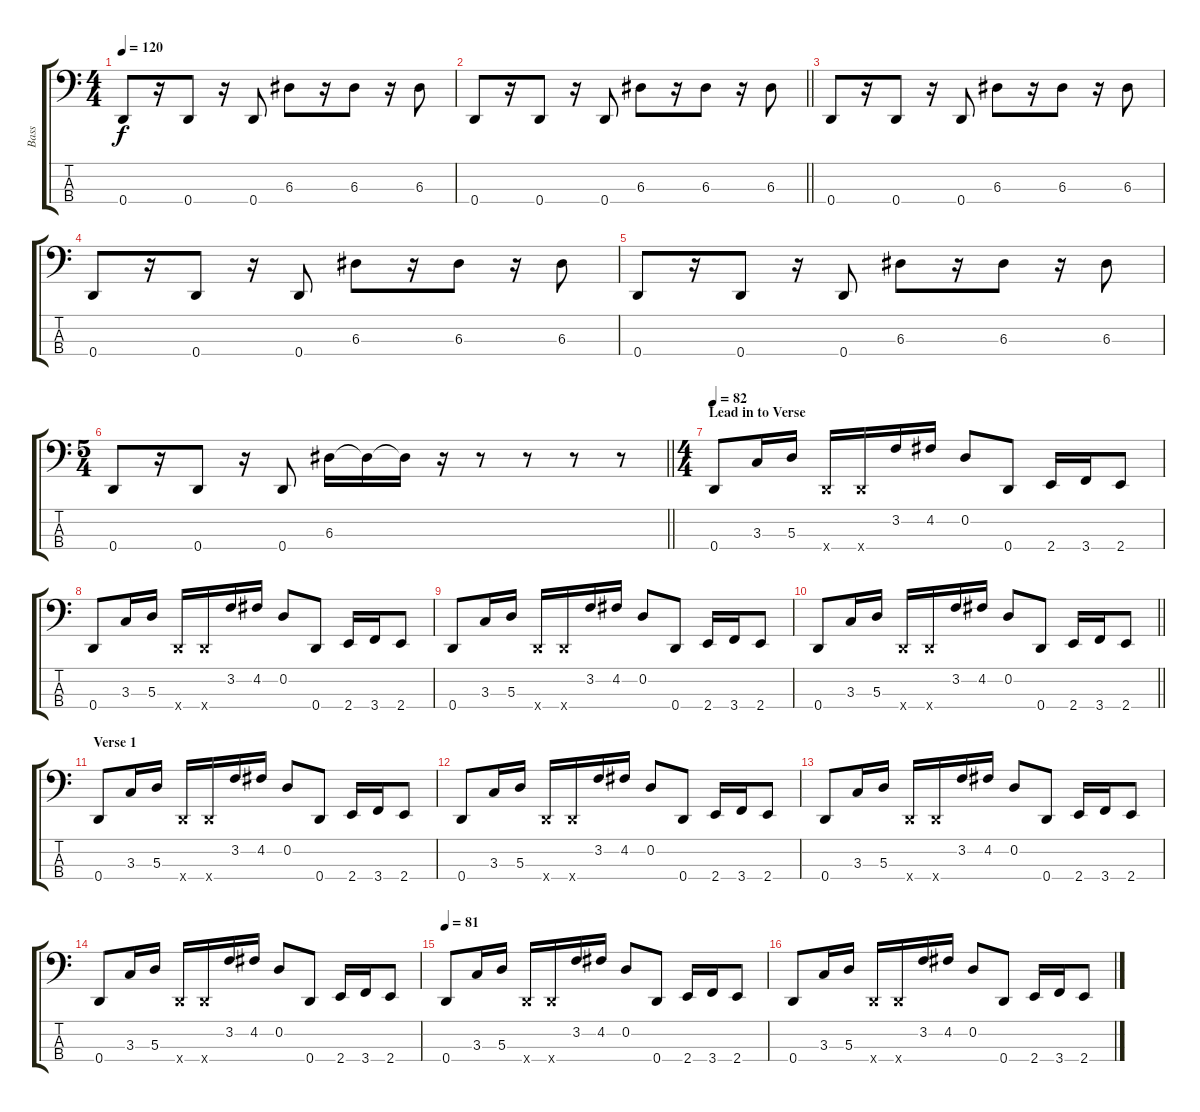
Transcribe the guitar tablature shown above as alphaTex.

\track ("Bass" "Bass") {instrument slapbass2}
\staff {score tabs}
\tuning (G2 D2 A1 D1) {hide}
\ts (4 4)
\tempo 120
\clef f4
\ks c
0.4.8{dy f} r.16 0.4.8 r.16 0.4.8 6.3.8 r.16 6.3.8 r.16 6.3.8 |
\barLineRight lightlight
0.4.8 r.16 0.4.8 r.16 0.4.8 6.3.8 r.16 6.3.8 r.16 6.3.8 |
0.4.8 r.16 0.4.8 r.16 0.4.8 6.3.8 r.16 6.3.8 r.16 6.3.8 |
0.4.8 r.16 0.4.8 r.16 0.4.8 6.3.8 r.16 6.3.8 r.16 6.3.8 |
0.4.8 r.16 0.4.8 r.16 0.4.8 6.3.8 r.16 6.3.8 r.16 6.3.8 |
\ts (5 4)
\barLineRight lightlight
0.4.8 r.16 0.4.8 r.16 0.4.8 6.3.16 6.3{t}.16 6.3{t}.16 r.16 r.8 r.8 r.8 r.8 |
\ts (4 4)
\section ("" "Lead in to Verse")
\tempo 82
0.4.8 3.3.16 5.3.16 0.4{x}.16 0.4{x}.16 3.2.16 4.2.16 0.2.8 0.4.8 2.4.16 3.4.16 2.4.8 |
0.4.8 3.3.16 5.3.16 0.4{x}.16 0.4{x}.16 3.2.16 4.2.16 0.2.8 0.4.8 2.4.16 3.4.16 2.4.8 |
0.4.8 3.3.16 5.3.16 0.4{x}.16 0.4{x}.16 3.2.16 4.2.16 0.2.8 0.4.8 2.4.16 3.4.16 2.4.8 |
\barLineRight lightlight
0.4.8 3.3.16 5.3.16 0.4{x}.16 0.4{x}.16 3.2.16 4.2.16 0.2.8 0.4.8 2.4.16 3.4.16 2.4.8 |
\section ("" "Verse 1")
0.4.8 3.3.16 5.3.16 0.4{x}.16 0.4{x}.16 3.2.16 4.2.16 0.2.8 0.4.8 2.4.16 3.4.16 2.4.8 |
0.4.8 3.3.16 5.3.16 0.4{x}.16 0.4{x}.16 3.2.16 4.2.16 0.2.8 0.4.8 2.4.16 3.4.16 2.4.8 |
0.4.8 3.3.16 5.3.16 0.4{x}.16 0.4{x}.16 3.2.16 4.2.16 0.2.8 0.4.8 2.4.16 3.4.16 2.4.8 |
0.4.8 3.3.16 5.3.16 0.4{x}.16 0.4{x}.16 3.2.16 4.2.16 0.2.8 0.4.8 2.4.16 3.4.16 2.4.8 |
\tempo 81
0.4.8 3.3.16 5.3.16 0.4{x}.16 0.4{x}.16 3.2.16 4.2.16 0.2.8 0.4.8 2.4.16 3.4.16 2.4.8 |
0.4.8 3.3.16 5.3.16 0.4{x}.16 0.4{x}.16 3.2.16 4.2.16 0.2.8 0.4.8 2.4.16 3.4.16 2.4.8
